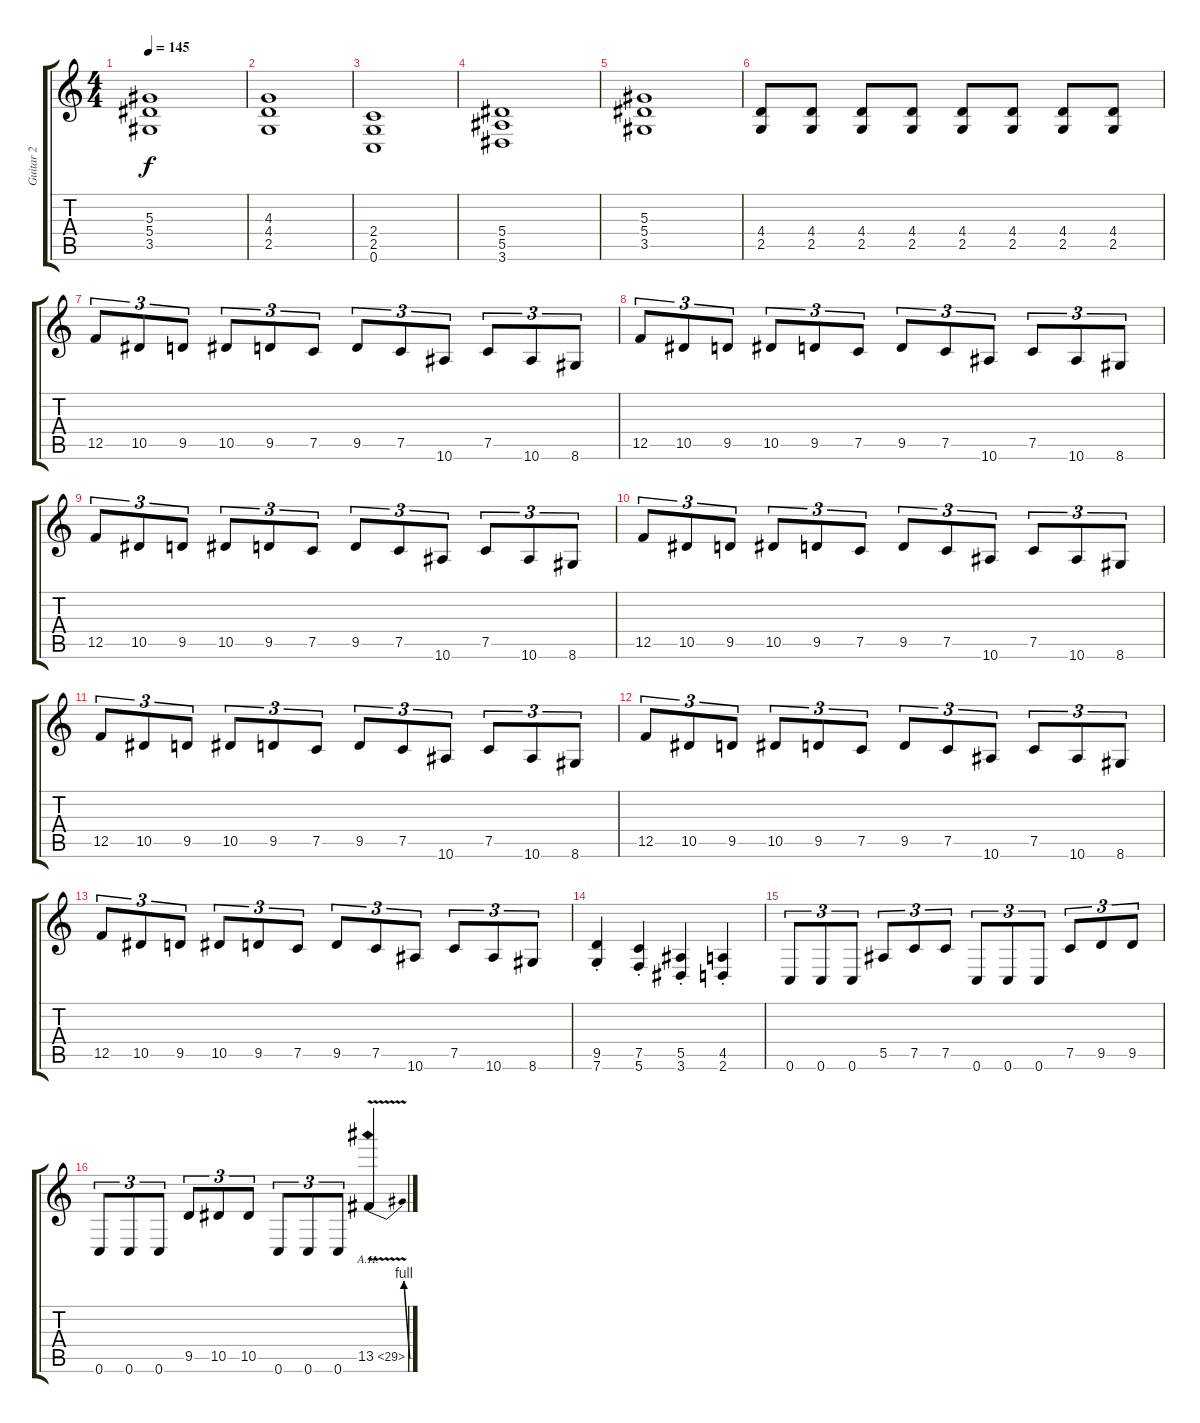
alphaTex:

\track ("Guitar 2" "Guitar 2") {instrument overdrivenguitar}
\staff {score tabs}
\tuning (C4 G3 Eb3 Bb2 F2 C2) {hide}
\ts (4 4)
\tempo 145
\clef g2
\ks c
(5.3 5.4 3.5).1{dy f} |
(4.3 4.4 2.5).1 |
(2.4 2.5 0.6).1 |
(5.4 5.5 3.6).1 |
(5.3 5.4 3.5).1 |
(4.4 2.5).8 (4.4 2.5).8 (4.4 2.5).8 (4.4 2.5).8 (4.4 2.5).8 (4.4 2.5).8 (4.4 2.5).8 (4.4 2.5).8 |
12.5.8{tu (3 2)} 10.5.8{tu (3 2)} 9.5.8{tu (3 2)} 10.5.8{tu (3 2)} 9.5.8{tu (3 2)} 7.5.8{tu (3 2)} 9.5.8{tu (3 2)} 7.5.8{tu (3 2)} 10.6.8{tu (3 2)} 7.5.8{tu (3 2)} 10.6.8{tu (3 2)} 8.6.8{tu (3 2)} |
12.5.8{tu (3 2)} 10.5.8{tu (3 2)} 9.5.8{tu (3 2)} 10.5.8{tu (3 2)} 9.5.8{tu (3 2)} 7.5.8{tu (3 2)} 9.5.8{tu (3 2)} 7.5.8{tu (3 2)} 10.6.8{tu (3 2)} 7.5.8{tu (3 2)} 10.6.8{tu (3 2)} 8.6.8{tu (3 2)} |
12.5.8{tu (3 2)} 10.5.8{tu (3 2)} 9.5.8{tu (3 2)} 10.5.8{tu (3 2)} 9.5.8{tu (3 2)} 7.5.8{tu (3 2)} 9.5.8{tu (3 2)} 7.5.8{tu (3 2)} 10.6.8{tu (3 2)} 7.5.8{tu (3 2)} 10.6.8{tu (3 2)} 8.6.8{tu (3 2)} |
12.5.8{tu (3 2)} 10.5.8{tu (3 2)} 9.5.8{tu (3 2)} 10.5.8{tu (3 2)} 9.5.8{tu (3 2)} 7.5.8{tu (3 2)} 9.5.8{tu (3 2)} 7.5.8{tu (3 2)} 10.6.8{tu (3 2)} 7.5.8{tu (3 2)} 10.6.8{tu (3 2)} 8.6.8{tu (3 2)} |
12.5.8{tu (3 2)} 10.5.8{tu (3 2)} 9.5.8{tu (3 2)} 10.5.8{tu (3 2)} 9.5.8{tu (3 2)} 7.5.8{tu (3 2)} 9.5.8{tu (3 2)} 7.5.8{tu (3 2)} 10.6.8{tu (3 2)} 7.5.8{tu (3 2)} 10.6.8{tu (3 2)} 8.6.8{tu (3 2)} |
12.5.8{tu (3 2)} 10.5.8{tu (3 2)} 9.5.8{tu (3 2)} 10.5.8{tu (3 2)} 9.5.8{tu (3 2)} 7.5.8{tu (3 2)} 9.5.8{tu (3 2)} 7.5.8{tu (3 2)} 10.6.8{tu (3 2)} 7.5.8{tu (3 2)} 10.6.8{tu (3 2)} 8.6.8{tu (3 2)} |
12.5.8{tu (3 2)} 10.5.8{tu (3 2)} 9.5.8{tu (3 2)} 10.5.8{tu (3 2)} 9.5.8{tu (3 2)} 7.5.8{tu (3 2)} 9.5.8{tu (3 2)} 7.5.8{tu (3 2)} 10.6.8{tu (3 2)} 7.5.8{tu (3 2)} 10.6.8{tu (3 2)} 8.6.8{tu (3 2)} |
(9.5{st} 7.6{st}).4 (7.5{st} 5.6{st}).4 (5.5{st} 3.6{st}).4 (4.5{st} 2.6{st}).4 |
0.6.8{tu (3 2)} 0.6.8{tu (3 2)} 0.6.8{tu (3 2)} 5.5.8{tu (3 2)} 7.5.8{tu (3 2)} 7.5.8{tu (3 2)} 0.6.8{tu (3 2)} 0.6.8{tu (3 2)} 0.6.8{tu (3 2)} 7.5.8{tu (3 2)} 9.5.8{tu (3 2)} 9.5.8{tu (3 2)} |
0.6.8{tu (3 2)} 0.6.8{tu (3 2)} 0.6.8{tu (3 2)} 9.5.8{tu (3 2)} 10.5.8{tu (3 2)} 10.5.8{tu (3 2)} 0.6.8{tu (3 2)} 0.6.8{tu (3 2)} 0.6.8{tu (3 2)} 13.5{be (bend 0 0 60 4) ah 16 v}.4
